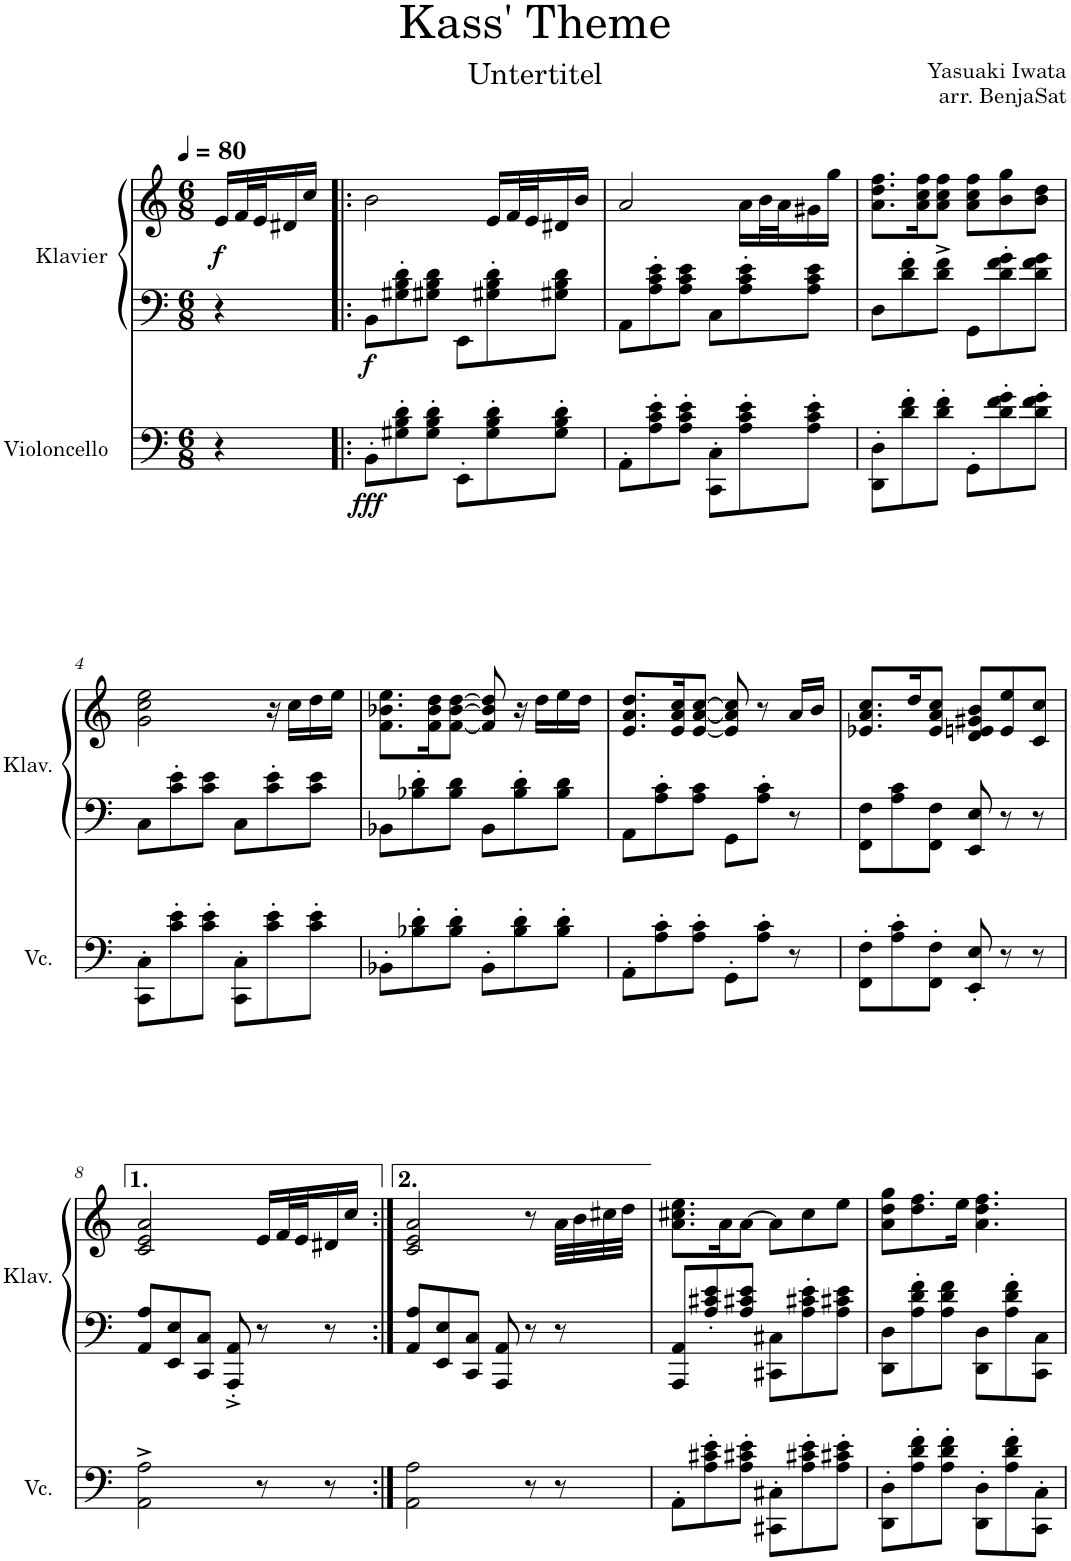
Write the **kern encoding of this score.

**kern	**dynam	**kern	**kern	**dynam
*part2	*part2	*part1	*part1	*part1
*staff3	*staff3	*staff2	*staff1	*staff1/2
*I"Violoncello	*	*I"Klavier	*	*
*I'Vc.	*	*I'Klav.	*	*
*clefF4	*	*clefF4	*clefG2	*
*k[]	*	*k[]	*k[]	*
*M6/8	*	*M6/8	*M6/8	*
*MM80	*	*MM80	*MM80	*
=	=	=	=	=
!	!	!	!	!LO:DY:b
4r	.	4r	16e/LL	f
.	.	.	32f/L	.
.	.	.	32e/J	.
.	.	.	16d#X/	.
.	.	.	16cc/JJ	.
=1!|:	=1!|:	=1!|:	=1!|:	=1!|:
!	!LO:DY:b	!	!	!LO:DY:b=2
8BB'\L	fff	8BB\L	2b\	f
8G#X\' 8B\' 8d\'	.	8G#X\' 8B\' 8d\'	.	.
8G#\' 8B\' 8d\'J	.	8G#X\ 8B\ 8d\J	.	.
8EE'\L	.	8EE\L	.	.
8G#\' 8B\' 8d\'	.	8G#X\' 8B\' 8d\'	16e/LL	.
.	.	.	32f/L	.
.	.	.	32e/J	.
8G#\' 8B\' 8d\'J	.	8G#X\ 8B\ 8d\J	16d#X/	.
.	.	.	16b/JJ	.
=2	=2	=2	=2	=2
8AA'\L	.	8AA\L	2a/	.
8A\' 8c\' 8e\'	.	8A\' 8c\' 8e\'	.	.
8A\' 8c\' 8e\'J	.	8A\ 8c\ 8e\J	.	.
8CC\' 8C\'L	.	8C\L	.	.
8A\' 8c\' 8e\'	.	8A\' 8c\' 8e\'	16a\LL	.
.	.	.	32b\L	.
.	.	.	32a\J	.
8A\' 8c\' 8e\'J	.	8A\ 8c\ 8e\J	16g#X\	.
.	.	.	16gg\JJ	.
=3	=3	=3	=3	=3
8DD\' 8D\'L	.	8D\L	8.a\ 8.dd\ 8.ff\L	.
8d\' 8f\'	.	8d\' 8f\'	.	.
.	.	.	16a\ 16cc\ 16ff\K	.
8d\' 8f\'J	.	8d\^ 8f\^J	8a\ 8cc\ 8ff\J	.
8GG'\L	.	8GG\L	8a\ 8cc\ 8ff\L	.
8d\' 8f\' 8g\'	.	8d\' 8f\' 8g\'	8b\ 8gg\	.
8d\' 8f\' 8g\'J	.	8d\ 8f\ 8g\J	8b\ 8dd\J	.
!!LO:LB:g=z
=4	=4	=4	=4	=4
8CC\' 8C\'L	.	8C\L	2g\ 2cc\ 2ee\	.
8c\' 8e\'	.	8c\' 8e\'	.	.
8c\' 8e\'J	.	8c\ 8e\J	.	.
8CC\' 8C\'L	.	8C\L	.	.
8c\' 8e\'	.	8c\' 8e\'	16r	.
.	.	.	16cc\LL	.
8c\' 8e\'J	.	8c\ 8e\J	16dd\	.
.	.	.	16ee\JJ	.
=5	=5	=5	=5	=5
8BB-X'\L	.	8BB-X\L	8.f\ 8.b-X\ 8.ee\L	.
8B-X\' 8d\'	.	8B-X\' 8d\'	.	.
.	.	.	16f\ 16b-\ 16dd\K	.
8B-\' 8d\'J	.	8B-\ 8d\J	[8f\ [8b-\ [8dd\J	.
8BB-'\L	.	8BB-\L	8f/] 8b-/] 8dd/]	.
8B-\' 8d\'	.	8B-\' 8d\'	16r	.
.	.	.	16dd\LL	.
8B-\' 8d\'J	.	8B-\ 8d\J	16ee\	.
.	.	.	16dd\JJ	.
=6	=6	=6	=6	=6
8AA'\L	.	8AA\L	8.e/ 8.a/ 8.dd/L	.
8A\' 8c\'	.	8A\' 8c\'	.	.
.	.	.	16e/ 16a/ 16cc/K	.
8A\' 8c\'J	.	8A\ 8c\J	[8e/ [8a/ [8cc/J	.
8GG'\L	.	8GG\L	8e/] 8a/] 8cc/]	.
8A\' 8c\'J	.	8A\' 8c\'J	8r	.
8r	.	8r	16a/LL	.
.	.	.	16b/JJ	.
=7	=7	=7	=7	=7
8FF\' 8F\'L	.	8FF\ 8F\L	8.e-X/ 8.a/ 8.cc/L	.
8A\' 8c\'	.	8A\ 8c\	.	.
.	.	.	16dd/K	.
8FF\' 8F\'J	.	8FF\ 8F\J	8e-/ 8a/ 8cc/J	.
8EE/' 8E/'	.	8EE/ 8E/	8d/ 8en/ 8g#X/ 8b/L	.
8r	.	8r	8e/ 8ee/	.
8r	.	8r	8c/ 8cc/J	.
!!LO:LB:g=z
=8	=8	=8	=8	=8
2AA\^ 2A\^	.	8AA/ 8A/L	2c/ 2e/ 2a/	.
.	.	8EE/ 8E/	.	.
.	.	8CC/ 8C/J	.	.
.	.	8AAA/'^ 8AA/'^	.	.
8r	.	8r	16e/LL	.
.	.	.	32f/L	.
.	.	.	32e/J	.
8r	.	8r	16d#X/	.
.	.	.	16cc/JJ	.
=9:|!	=9:|!	=9:|!	=9:|!	=9:|!
2AA\ 2A\	.	8AA/ 8A/L	2c/ 2e/ 2a/	.
.	.	8EE/ 8E/	.	.
.	.	8CC/ 8C/J	.	.
.	.	8AAA/ 8AA/	.	.
8r	.	8r	8r	.
8r	.	8r	32a\LLL	.
.	.	.	32b\	.
.	.	.	32cc#X\	.
.	.	.	32dd\JJJ	.
=10	=10	=10	=10	=10
8AA'\L	.	8AAA/ 8AA/L	8.a\ 8.cc#X\ 8.ee\L	.
8A\' 8c#X\' 8e\'	.	8A/' 8c#X/' 8e/'	.	.
.	.	.	16a\K	.
8A\' 8c#X\' 8e\'J	.	8A/ 8c#X/ 8e/J	[8a\J	.
8CC#X\' 8C#X\'L	.	8CC#X\ 8C#X\L	8a\L]	.
8A\' 8c#X\' 8e\'	.	8A\' 8c#X\' 8e\'	8cc#\	.
8A\' 8c#X\' 8e\'J	.	8A\ 8c#X\ 8e\J	8ee\J	.
=11	=11	=11	=11	=11
8DD\' 8D\'L	.	8DD\ 8D\L	8a\ 8dd\ 8gg\L	.
8A\' 8d\' 8f\'	.	8A\' 8d\' 8f\'	8.dd\ 8.ff\	.
8A\' 8d\' 8f\'J	.	8A\ 8d\ 8f\J	.	.
.	.	.	16ee\Jk	.
8DD\' 8D\'L	.	8DD\ 8D\L	4.a\ 4.dd\ 4.ff\	.
8A\' 8d\' 8f\'	.	8A\' 8d\' 8f\'	.	.
8CC\' 8C\'J	.	8CC\ 8C\J	.	.
=	=	=	=	=
*-	*-	*-	*-	*-
